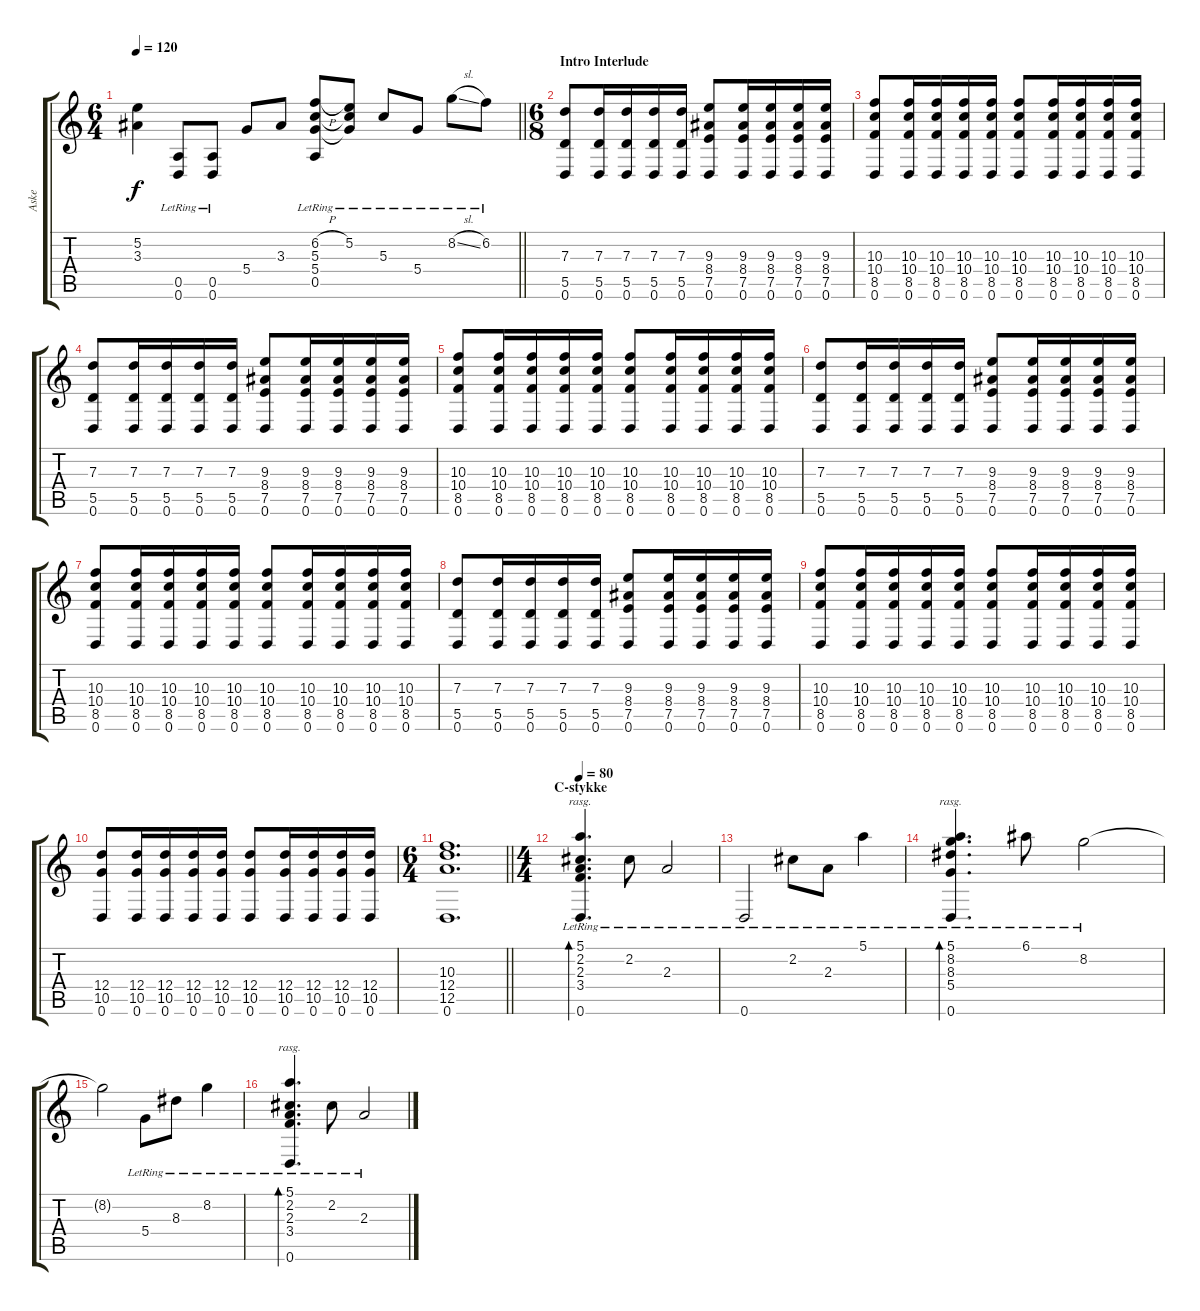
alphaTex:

\track ("Aske" "Aske") {solo instrument overdrivenguitar}
\staff {score tabs}
\tuning (E4 B3 G3 D3 A2 D2) {hide}
\ts (6 4)
\tempo 120
\clef g2
\barLineRight lightlight
\ks c
(5.2 3.3).4{dy f} (0.5 0.6{lr}).8 (0.5 0.6{lr}).8 5.4.8 3.3.8 (6.2{h lr} 5.3{lr} 5.4{lr} 0.5{lr}).8 (5.2{lr} 5.3{t} 5.4{t}).8 5.3{lr}.8 5.4{lr}.8 8.2{sl lr}.8 6.2{lr}.8 |
\ts (6 8)
\section ("" "Intro Interlude")
(7.3 5.5 0.6).8 (7.3 5.5 0.6).16 (7.3 5.5 0.6).16 (7.3 5.5 0.6).16 (7.3 5.5 0.6).16 (9.3 8.4 7.5 0.6).8 (9.3 8.4 7.5 0.6).16 (9.3 8.4 7.5 0.6).16 (9.3 8.4 7.5 0.6).16 (9.3 8.4 7.5 0.6).16 |
(10.3 10.4 8.5 0.6).8 (10.3 10.4 8.5 0.6).16 (10.3 10.4 8.5 0.6).16 (10.3 10.4 8.5 0.6).16 (10.3 10.4 8.5 0.6).16 (10.3 10.4 8.5 0.6).8 (10.3 10.4 8.5 0.6).16 (10.3 10.4 8.5 0.6).16 (10.3 10.4 8.5 0.6).16 (10.3 10.4 8.5 0.6).16 |
(7.3 5.5 0.6).8 (7.3 5.5 0.6).16 (7.3 5.5 0.6).16 (7.3 5.5 0.6).16 (7.3 5.5 0.6).16 (9.3 8.4 7.5 0.6).8 (9.3 8.4 7.5 0.6).16 (9.3 8.4 7.5 0.6).16 (9.3 8.4 7.5 0.6).16 (9.3 8.4 7.5 0.6).16 |
(10.3 10.4 8.5 0.6).8 (10.3 10.4 8.5 0.6).16 (10.3 10.4 8.5 0.6).16 (10.3 10.4 8.5 0.6).16 (10.3 10.4 8.5 0.6).16 (10.3 10.4 8.5 0.6).8 (10.3 10.4 8.5 0.6).16 (10.3 10.4 8.5 0.6).16 (10.3 10.4 8.5 0.6).16 (10.3 10.4 8.5 0.6).16 |
(7.3 5.5 0.6).8 (7.3 5.5 0.6).16 (7.3 5.5 0.6).16 (7.3 5.5 0.6).16 (7.3 5.5 0.6).16 (9.3 8.4 7.5 0.6).8 (9.3 8.4 7.5 0.6).16 (9.3 8.4 7.5 0.6).16 (9.3 8.4 7.5 0.6).16 (9.3 8.4 7.5 0.6).16 |
(10.3 10.4 8.5 0.6).8 (10.3 10.4 8.5 0.6).16 (10.3 10.4 8.5 0.6).16 (10.3 10.4 8.5 0.6).16 (10.3 10.4 8.5 0.6).16 (10.3 10.4 8.5 0.6).8 (10.3 10.4 8.5 0.6).16 (10.3 10.4 8.5 0.6).16 (10.3 10.4 8.5 0.6).16 (10.3 10.4 8.5 0.6).16 |
(7.3 5.5 0.6).8 (7.3 5.5 0.6).16 (7.3 5.5 0.6).16 (7.3 5.5 0.6).16 (7.3 5.5 0.6).16 (9.3 8.4 7.5 0.6).8 (9.3 8.4 7.5 0.6).16 (9.3 8.4 7.5 0.6).16 (9.3 8.4 7.5 0.6).16 (9.3 8.4 7.5 0.6).16 |
(10.3 10.4 8.5 0.6).8 (10.3 10.4 8.5 0.6).16 (10.3 10.4 8.5 0.6).16 (10.3 10.4 8.5 0.6).16 (10.3 10.4 8.5 0.6).16 (10.3 10.4 8.5 0.6).8 (10.3 10.4 8.5 0.6).16 (10.3 10.4 8.5 0.6).16 (10.3 10.4 8.5 0.6).16 (10.3 10.4 8.5 0.6).16 |
(12.4 10.5 0.6).8 (12.4 10.5 0.6).16 (12.4 10.5 0.6).16 (12.4 10.5 0.6).16 (12.4 10.5 0.6).16 (12.4 10.5 0.6).8 (12.4 10.5 0.6).16 (12.4 10.5 0.6).16 (12.4 10.5 0.6).16 (12.4 10.5 0.6).16 |
\ts (6 4)
\barLineRight lightlight
(10.3 12.4 12.5 0.6).1{d volume 0} |
\ts (4 4)
\section ("" "C-stykke")
\tempo 80
(5.1{lr} 2.2{lr} 2.3{lr} 3.4{lr} 0.6{lr}).4{d bd 240 rasg ii volume 11 instrument electricguitarclean} 2.2{lr}.8 2.3{lr}.2 |
0.6{lr}.2 2.2{lr}.8 2.3{lr}.8 5.1{lr}.4 |
(5.1{lr} 8.2{lr} 8.3{lr} 5.4{lr} 0.6{lr}).4{d bd 240 rasg ii} 6.1{lr}.8 8.2{lr}.2 |
8.2{t}.2 5.4{lr}.8 8.3{lr}.8 8.2{lr}.4 |
(5.1{lr} 2.2{lr} 2.3{lr} 3.4{lr} 0.6{lr}).4{d bd 240 rasg ii} 2.2{lr}.8 2.3{lr}.2
